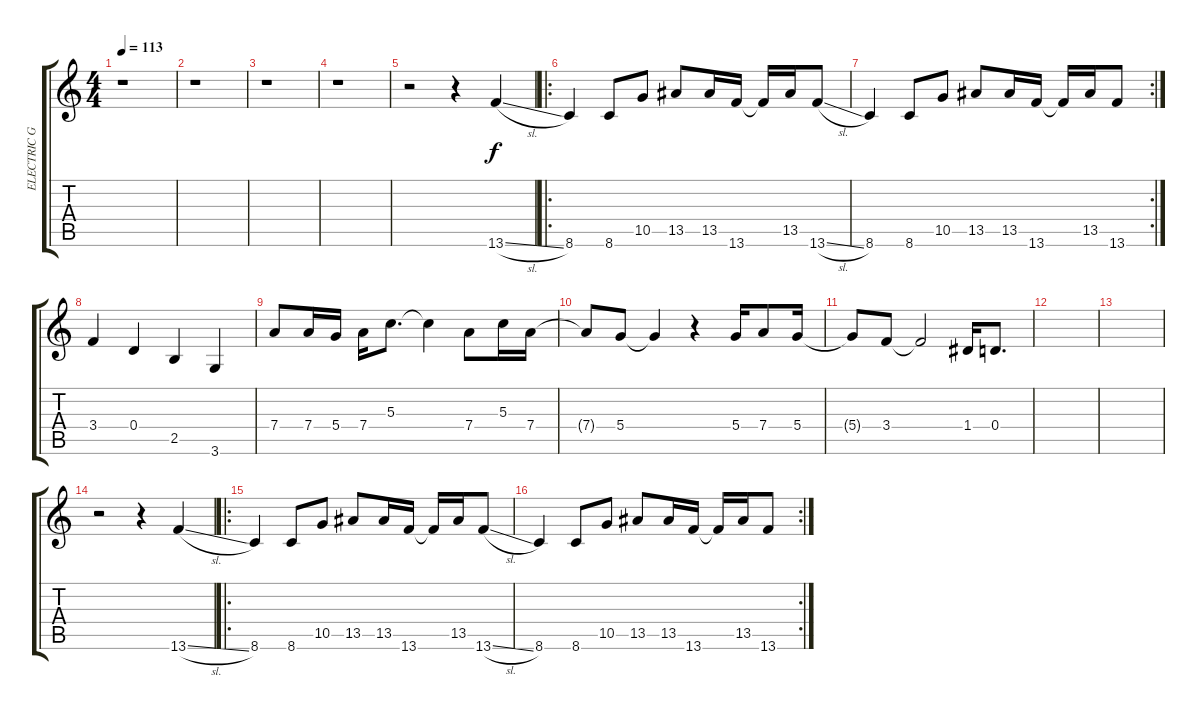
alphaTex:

\track ("ELECTRIC GUITAR 1" "ELECTRIC G") {instrument overdrivenguitar}
\staff {score tabs}
\tuning (E4 B3 G3 D3 A2 E2) {hide}
\ts (4 4)
\tempo 113
\clef g2
\ks c
r.1{dy f} |
r.1 |
r.1 |
r.1 |
r.2 r.4 13.6{sl}.4 |
\ro
8.6.4 8.6.8 10.5.8 13.5.8 13.5.16 13.6.16 13.6{t}.16 13.5.16 13.6{sl}.8 |
\rc 2
8.6.4 8.6.8 10.5.8 13.5.8 13.5.16 13.6.16 13.6{t}.16 13.5.16 13.6.8 |
3.4.4 0.4.4 2.5.4 3.6.4 |
7.4.8 7.4.16 5.4.16 7.4.16 5.3.8{d} 5.3{t}.4 7.4.8 5.3.16 7.4.16 |
7.4{t}.8 5.4.8 5.4{t}.4 r.4 5.4.16 7.4.8 5.4.16 |
5.4{t}.8 3.4.8 3.4{t}.2 1.4.16 0.4.8{d} |
|
|
r.2 r.4 13.6{sl}.4 |
\ro
8.6.4 8.6.8 10.5.8 13.5.8 13.5.16 13.6.16 13.6{t}.16 13.5.16 13.6{sl}.8 |
\rc 2
8.6.4 8.6.8 10.5.8 13.5.8 13.5.16 13.6.16 13.6{t}.16 13.5.16 13.6.8
